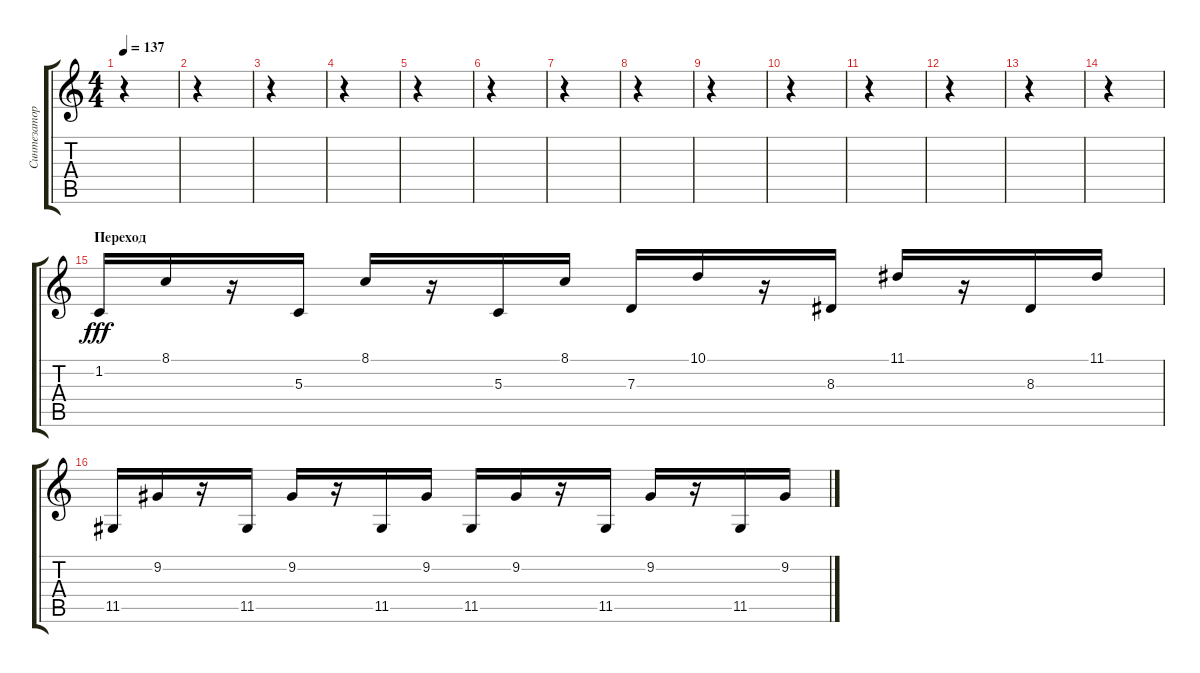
\track ("Синтезатор" "Синтезатор") {instrument stringensemble1}
\staff {score tabs}
\tuning (E4 B3 G3 D3 A2 E2) {hide}
\ts (4 4)
\tempo 137
\clef g2
\ks c
r.4{dy fff} |
r.4 |
r.4 |
r.4 |
r.4 |
r.4 |
r.4 |
r.4 |
r.4 |
r.4 |
r.4 |
r.4 |
r.4 |
r.4 |
\section ("" "Переход")
1.2.16 8.1.16 r.16 5.3.16 8.1.16 r.16 5.3.16 8.1.16 7.3.16 10.1.16 r.16 8.3.16 11.1.16 r.16 8.3.16 11.1.16 |
11.5.16 9.2.16 r.16 11.5.16 9.2.16 r.16 11.5.16 9.2.16 11.5.16 9.2.16 r.16 11.5.16 9.2.16 r.16 11.5.16 9.2.16
